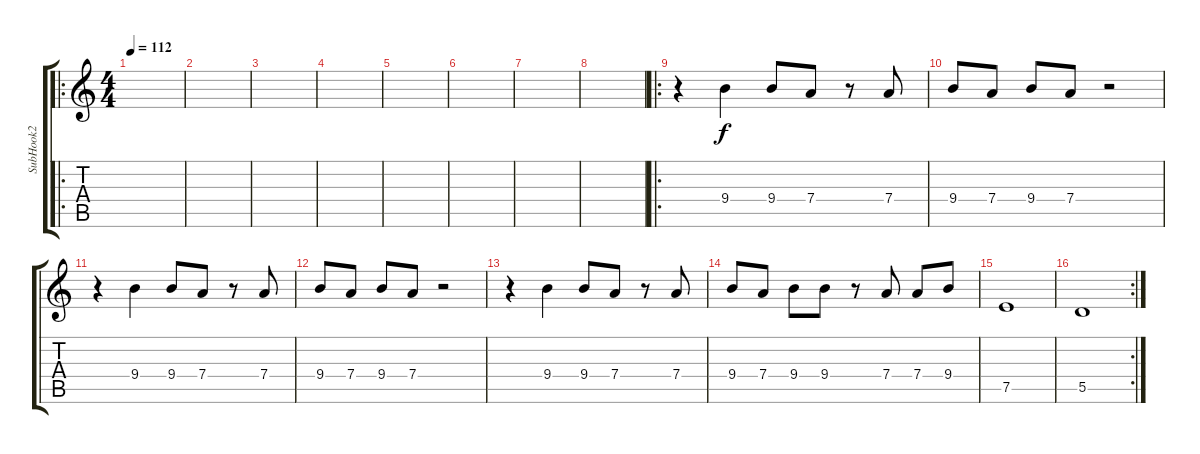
\track ("SubHook2" "SubHook2") {instrument distortionguitar}
\staff {score tabs}
\tuning (E4 B3 G3 D3 A2 E2) {hide}
\ro
\ts (4 4)
\tempo 112
\clef g2
\ks c
|
|
|
|
|
|
|
|
\ro
r.4 9.4.4 9.4.8 7.4.8 r.8 7.4.8 |
9.4.8 7.4.8 9.4.8 7.4.8 r.2 |
r.4 9.4.4 9.4.8 7.4.8 r.8 7.4.8 |
9.4.8 7.4.8 9.4.8 7.4.8 r.2 |
r.4 9.4.4 9.4.8 7.4.8 r.8 7.4.8 |
9.4.8 7.4.8 9.4.8 9.4.8 r.8 7.4.8 7.4.8 9.4.8 |
7.5.1 |
\rc 2
5.5.1
